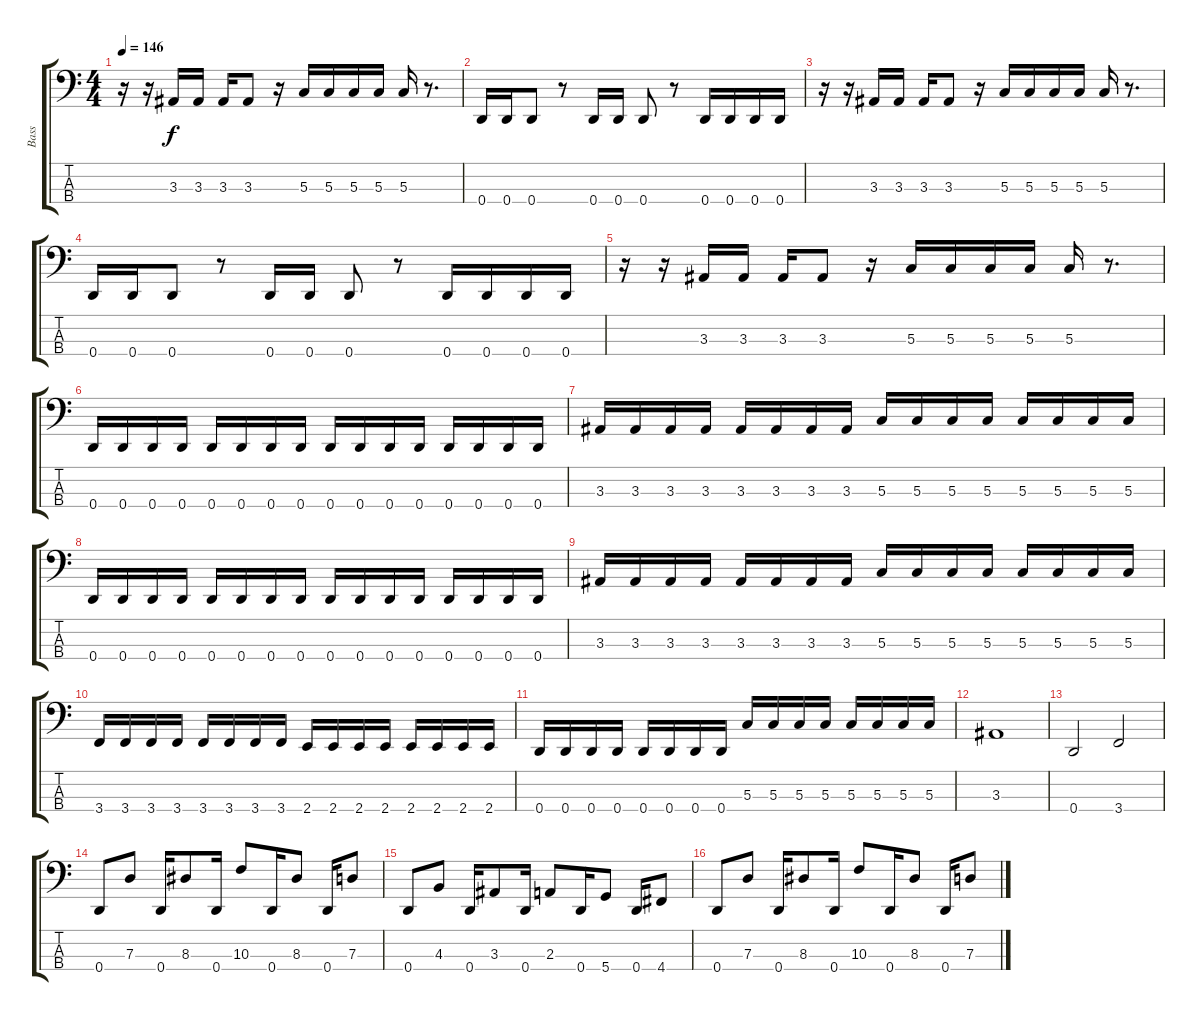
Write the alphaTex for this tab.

\track ("Bass" "Bass") {instrument electricbasspick}
\staff {score tabs}
\tuning (F2 C2 G1 D1) {hide}
\ts (4 4)
\tempo 146
\clef f4
\ks c
r.16{dy f} r.16 3.3.16 3.3.16 3.3.16 3.3.8 r.16 5.3.16 5.3.16 5.3.16 5.3.16 5.3.16 r.8{d} |
0.4.16 0.4.16 0.4.8 r.8 0.4.16 0.4.16 0.4.8 r.8 0.4.16 0.4.16 0.4.16 0.4.16 |
r.16 r.16 3.3.16 3.3.16 3.3.16 3.3.8 r.16 5.3.16 5.3.16 5.3.16 5.3.16 5.3.16 r.8{d} |
0.4.16 0.4.16 0.4.8 r.8 0.4.16 0.4.16 0.4.8 r.8 0.4.16 0.4.16 0.4.16 0.4.16 |
r.16 r.16 3.3.16 3.3.16 3.3.16 3.3.8 r.16 5.3.16 5.3.16 5.3.16 5.3.16 5.3.16 r.8{d} |
0.4.16 0.4.16 0.4.16 0.4.16 0.4.16 0.4.16 0.4.16 0.4.16 0.4.16 0.4.16 0.4.16 0.4.16 0.4.16 0.4.16 0.4.16 0.4.16 |
3.3.16 3.3.16 3.3.16 3.3.16 3.3.16 3.3.16 3.3.16 3.3.16 5.3.16 5.3.16 5.3.16 5.3.16 5.3.16 5.3.16 5.3.16 5.3.16 |
0.4.16 0.4.16 0.4.16 0.4.16 0.4.16 0.4.16 0.4.16 0.4.16 0.4.16 0.4.16 0.4.16 0.4.16 0.4.16 0.4.16 0.4.16 0.4.16 |
3.3.16 3.3.16 3.3.16 3.3.16 3.3.16 3.3.16 3.3.16 3.3.16 5.3.16 5.3.16 5.3.16 5.3.16 5.3.16 5.3.16 5.3.16 5.3.16 |
3.4.16 3.4.16 3.4.16 3.4.16 3.4.16 3.4.16 3.4.16 3.4.16 2.4.16 2.4.16 2.4.16 2.4.16 2.4.16 2.4.16 2.4.16 2.4.16 |
0.4.16 0.4.16 0.4.16 0.4.16 0.4.16 0.4.16 0.4.16 0.4.16 5.3.16 5.3.16 5.3.16 5.3.16 5.3.16 5.3.16 5.3.16 5.3.16 |
3.3.1 |
0.4.2 3.4.2 |
0.4.8 7.3.8 0.4.16 8.3.8 0.4.16 10.3.8 0.4.16 8.3.8 0.4.16 7.3.8 |
0.4.8 4.3.8 0.4.16 3.3.8 0.4.16 2.3.8 0.4.16 5.4.8 0.4.16 4.4.8 |
0.4.8 7.3.8 0.4.16 8.3.8 0.4.16 10.3.8 0.4.16 8.3.8 0.4.16 7.3.8
